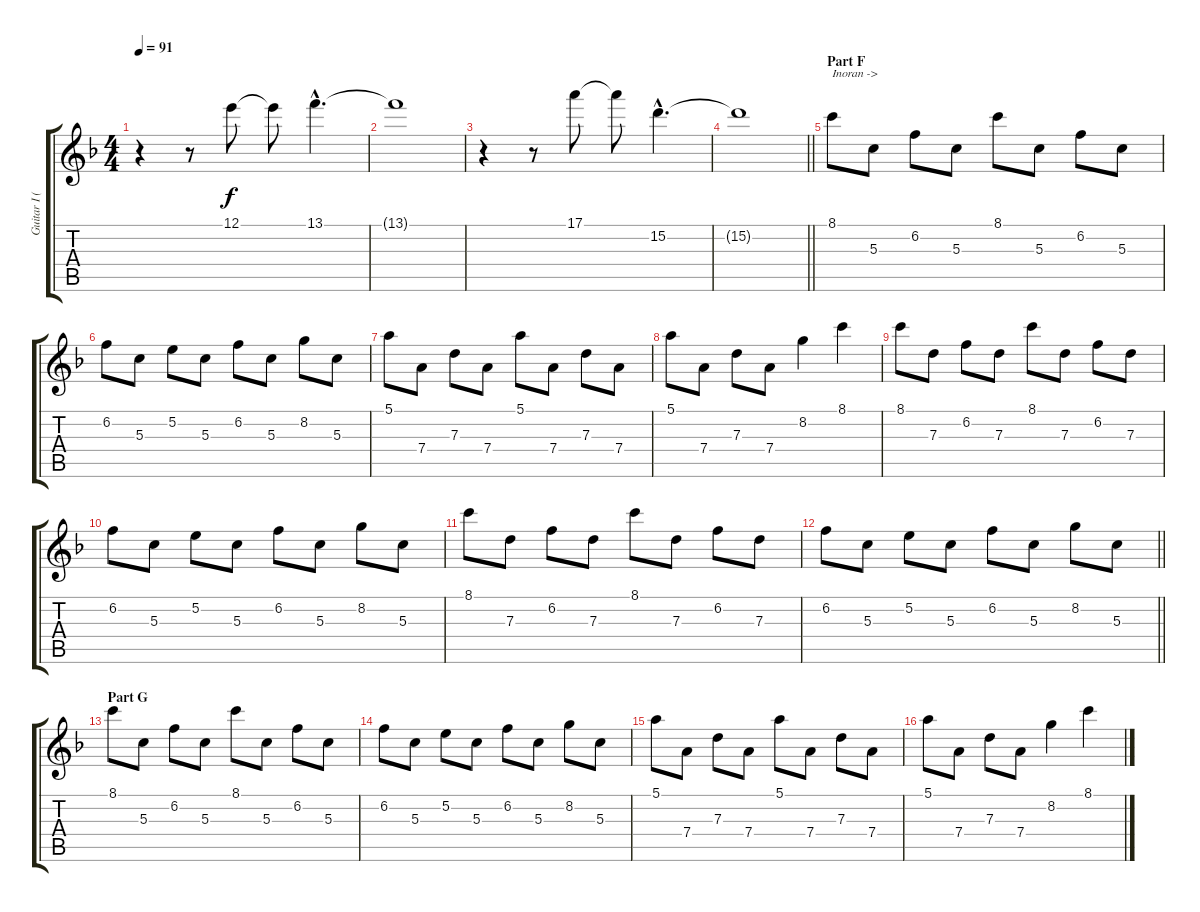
\track ("Guitar I (Sugizo & Inoran)" "Guitar I (") {instrument distortionguitar}
\staff {score tabs}
\tuning (E4 B3 G3 D3 A2 E2) {hide}
\ts (4 4)
\tempo 91
\clef g2
\ks f
r.4{dy f} r.8 12.1.8 12.1{t}.8 13.1{hac}.4{d} |
13.1{t}.1 |
r.4 r.8 17.1.8 17.1{t}.8 15.2{hac}.4{d} |
\barLineRight lightlight
15.2{t}.1 |
\section ("" "Part F")
8.1.8{txt "Inoran ->" instrument electricguitarclean} 5.3.8 6.2.8 5.3.8 8.1.8 5.3.8 6.2.8 5.3.8 |
6.2.8 5.3.8 5.2.8 5.3.8 6.2.8 5.3.8 8.2.8 5.3.8 |
5.1.8 7.4.8 7.3.8 7.4.8 5.1.8 7.4.8 7.3.8 7.4.8 |
5.1.8 7.4.8 7.3.8 7.4.8 8.2.4 8.1.4 |
8.1.8 7.3.8 6.2.8 7.3.8 8.1.8 7.3.8 6.2.8 7.3.8 |
6.2.8 5.3.8 5.2.8 5.3.8 6.2.8 5.3.8 8.2.8 5.3.8 |
8.1.8 7.3.8 6.2.8 7.3.8 8.1.8 7.3.8 6.2.8 7.3.8 |
\barLineRight lightlight
6.2.8 5.3.8 5.2.8 5.3.8 6.2.8 5.3.8 8.2.8 5.3.8 |
\section ("" "Part G")
8.1.8 5.3.8 6.2.8 5.3.8 8.1.8 5.3.8 6.2.8 5.3.8 |
6.2.8 5.3.8 5.2.8 5.3.8 6.2.8 5.3.8 8.2.8 5.3.8 |
5.1.8 7.4.8 7.3.8 7.4.8 5.1.8 7.4.8 7.3.8 7.4.8 |
5.1.8 7.4.8 7.3.8 7.4.8 8.2.4 8.1.4
